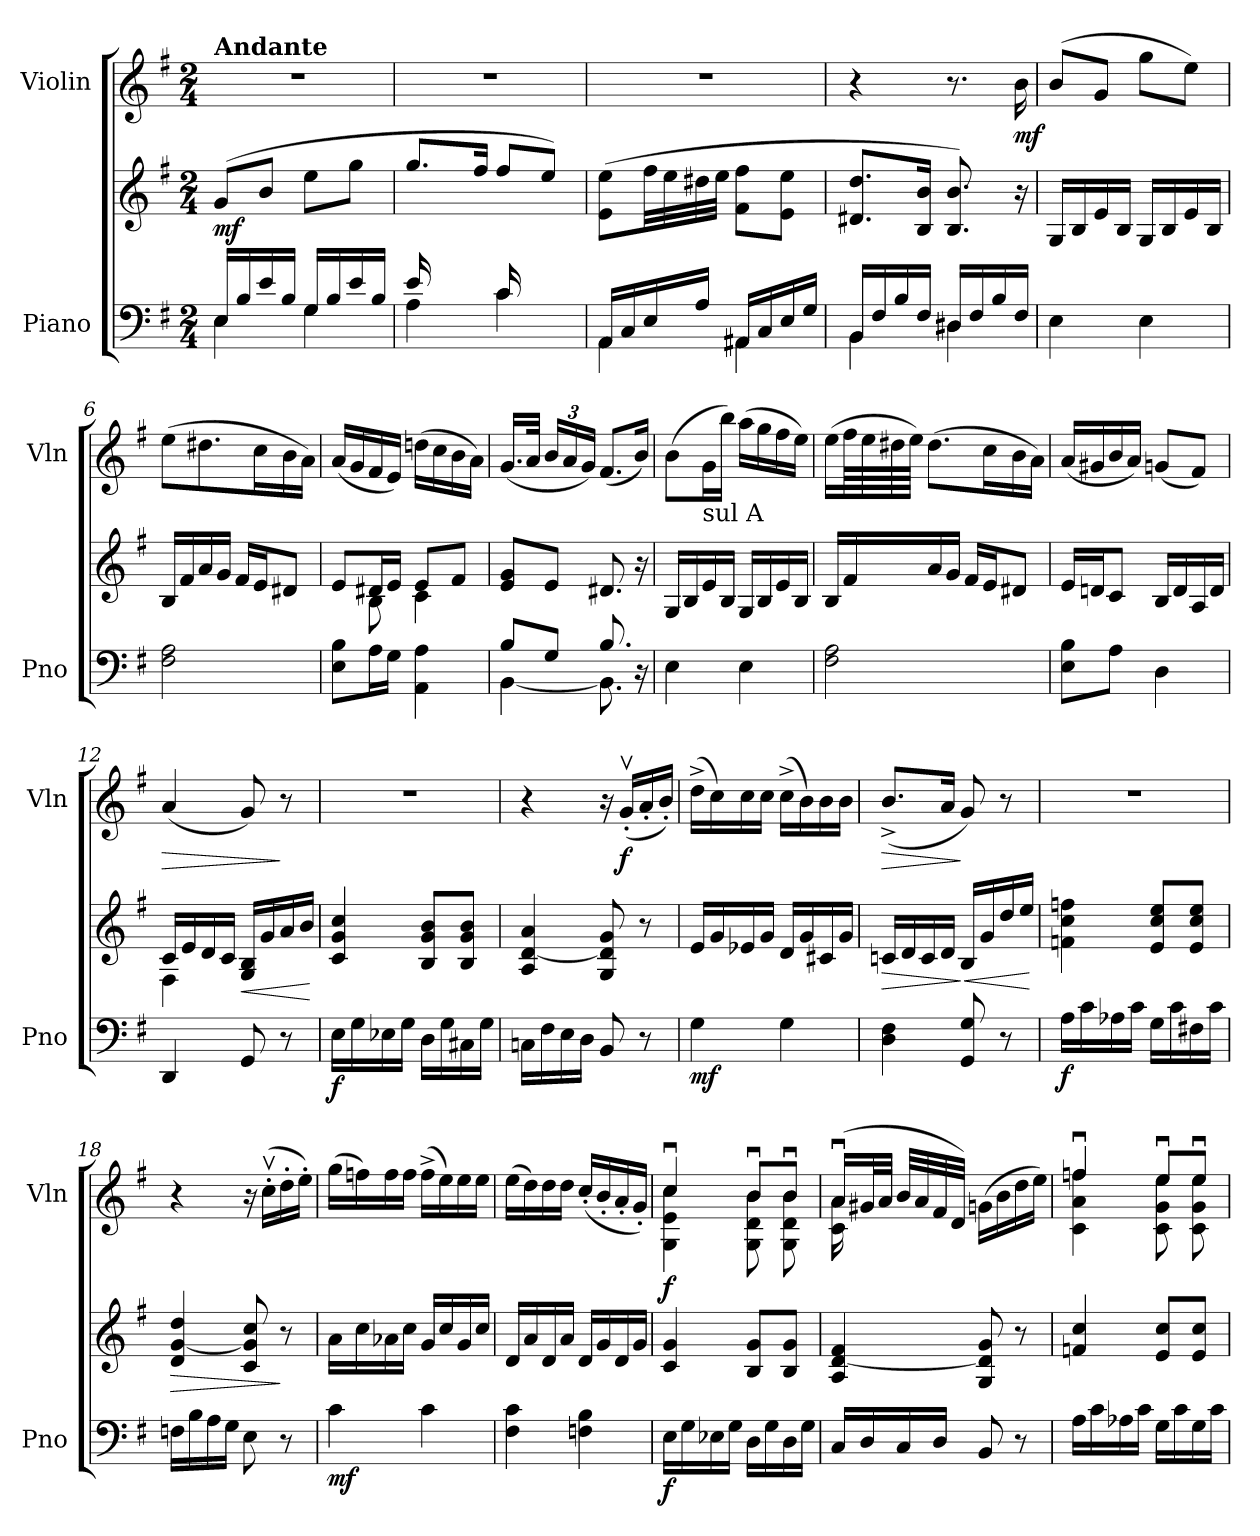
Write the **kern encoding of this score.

**kern	**kern	**dynam	**kern	**dynam
*part2	*part2	*part2	*part1	*part1
*staff3	*staff2	*staff2/3	*staff1	*staff1
*I"Piano	*	*	*I"Violin	*
*I'Pno	*	*	*I'Vln	*
*	*	*	*stria5	*
*clefF4	*clefG2	*	*clefG2	*
*k[f#]	*k[f#]	*	*k[f#]	*
*M2/4	*M2/4	*	*M2/4	*
=1	=1	=1	=1	=1
*^	*	*	*	*
!	!	!	!	!LO:TX:a:B:t=Andante	!
!	!	!	!LO:DY:b	!	!
16E/LL	4E\	(8g/L	mf	2r	.
16B/	.	.	.	.	.
16e/	.	8b/J	.	.	.
16B/JJ	.	.	.	.	.
16G/LL	4G\	8ee\L	.	.	.
16B/	.	.	.	.	.
16e/	.	8gg\J	.	.	.
16B/JJ	.	.	.	.	.
=2	=2	=2	=2	=2	=2
*	*^	*^	*	*	*
16e/LL	2ryy	4A\	8.gg/L	16ryy	.	2r	.
8.ryy	.	.	.	16e\	.	.	.
.	.	.	.	16a\	.	.	.
.	.	.	16ff#/Jk	16e\JJ	.	.	.
16c/LL	.	4c\	8ff#/L	16ryy	.	.	.
8.ryy	.	.	.	16e\	.	.	.
.	.	.	8ee/J)	16a\	.	.	.
.	.	.	.	16e\JJ	.	.	.
*	*v	*v	*	*	*	*	*
*	*	*v	*v	*	*	*
=3	=3	=3	=3	=3	=3
16AA/LL	4AA\	(8e\ 8ee\L	.	2r	.
16C/	.	.	.	.	.
16E/	.	32ff#\LL	.	.	.
.	.	32ee\	.	.	.
16A/JJ	.	32dd#X\	.	.	.
.	.	32ee\JJJ	.	.	.
16AA#X/LL	4AA#\	8f#\ 8ff#\L	.	.	.
16C/	.	.	.	.	.
16E/	.	8e\ 8ee\J	.	.	.
16G/JJ	.	.	.	.	.
=4	=4	=4	=4	=4	=4
16BB/LL	4BB\	8.d#X/ 8.dd/L	.	4r	.
16F#/	.	.	.	.	.
16B/	.	.	.	.	.
16F#/JJ	.	16B/ 16b/Jk	.	.	.
16D#X/LL	4D#\	8.B/ 8.b/)	.	8.r	.
16F#/	.	.	.	.	.
16B/	.	.	.	.	.
!	!	!	!	!	!LO:DY:b
16F#/JJ	.	16r	.	16b\	mf
*v	*v	*	*	*	*
=5	=5	=5	=5	=5
4E\	16G/LL	.	(8b/L	.
.	16B/	.	.	.
.	16e/	.	8g/J	.
.	16B/JJ	.	.	.
4E\	16G/LL	.	8gg\L	.
.	16B/	.	.	.
.	16e/	.	8ee\J)	.
.	16B/JJ	.	.	.
!!LO:LB:g=z
=6	=6	=6	=6	=6
2F#\ 2A\	16B/LL	.	(8ee\L	.
.	16f#/	.	.	.
.	16a/	.	8.dd#X\	.
.	16g/JJ	.	.	.
.	16f#/LL	.	.	.
.	16e/J	.	16cc\L	.
.	8d#X/J	.	16b\	.
.	.	.	16a\JJ)	.
=7	=7	=7	=7	=7
*	*^	*	*	*
8E\ 8B\L	8e/L	8ryy	.	(16a/LL	.
.	.	.	.	16g/	.
16A\L	16d#X/L	8B\	.	16f#/	.
16G\JJ	16e/JJ	.	.	16e/JJ)	.
4AA\ 4A\	8e/L	4c\	.	(16ddn\LL	.
.	.	.	.	16cc\	.
.	8f#/J	.	.	16b\	.
.	.	.	.	16a\JJ)	.
*	*v	*v	*	*	*
=8	=8	=8	=8	=8
*^	*	*	*	*
8B/L	[4BB\	8e/ 8g/L	.	(16.g/LL	.
.	.	.	.	32a/JJk	.
*	*	*	*	*Xbrackettup	*
8G/J	.	8e/J	.	24b/LL	.
.	.	.	.	24a/	.
.	.	.	.	24g/JJ)	.
8.B/	8.BB\]	8.d#X/	.	(8.f#/L	.
16r	16ryy	16r	.	16b/Jk)	.
*v	*v	*	*	*	*
=9	=9	=9	=9	=9
4E\	16G/LL	.	(8b\L	.
.	16B/	.	.	.
!	!	!	!LO:TX:b:t=sul A	!
.	16e/	.	16g\L	.
.	16B/JJ	.	16bb\JJ)	.
4E\	16G/LL	.	(16aa\LL	.
.	16B/	.	16gg\	.
.	16e/	.	16ff#\	.
.	16B/JJ	.	16ee\JJ)	.
=10	=10	=10	=10	=10
2F#\ 2A\	16B/LL	.	(16ee\LL	.
.	16f#/	.	64ff#\LL	.
.	.	.	64ee\	.
.	.	.	64dd#X\	.
.	.	.	64ee\JJJJ)	.
.	16a/	.	(8.dd#\L	.
.	16g/JJ	.	.	.
.	16f#/LL	.	.	.
.	16e/J	.	16cc\L	.
.	8d#X/J	.	16b\	.
.	.	.	16a\JJ)	.
=11	=11	=11	=11	=11
8E\ 8B\L	16e/LL	.	(16a/LL	.
.	16dn/J	.	16g#X/	.
8A\J	8c/J	.	16b/	.
.	.	.	16a/JJ)	.
4D\	16B/LL	.	(8gn/L	.
.	16d/	.	.	.
.	16A/	.	8f#/J)	.
.	16d/JJ	.	.	.
!!LO:LB:g=z
=12	=12	=12	=12	=12
*	*^	*	*	*
!	!	!	!	!	!LO:HP:b
4DD/	16c/LL	4F#\	.	(4a/	>
.	16e/	.	.	.	.
.	16d/	.	.	.	.
.	16c/JJ	.	.	.	.
!	!	!	!LO:HP:b	!	!
8GG/	16G/ 16B/LL	4ryy	<	8g/)	.
.	16g/	.	.	.	.
8r	16a/	.	.	8r	]
.	16b/JJ	.	.	.	.
*	*v	*v	*	*	*
.	.	[	.	.
=13	=13	=13	=13	=13
!	!	!LO:DY:b=2	!	!
16E\LL	4c/ 4g/ 4cc/	f	2r	.
16G\	.	.	.	.
16E-X\	.	.	.	.
16G\JJ	.	.	.	.
16D\LL	8B/ 8g/ 8b/L	.	.	.
16G\	.	.	.	.
16C#X\	8B/ 8g/ 8b/J	.	.	.
16G\JJ	.	.	.	.
=14	=14	=14	=14	=14
16Cn\LL	4A/ [4d/ 4a/	.	4r	.
16F#\	.	.	.	.
16E\	.	.	.	.
16D\JJ	.	.	.	.
8BB/	8G/ 8d/] 8g/	.	16r	.
!	!	!	!	!LO:DY:b
.	.	.	(16g'v/LL	f
8r	8r	.	16a'/	.
.	.	.	16b'/JJ)	.
=15	=15	=15	=15	=15
!	!	!LO:DY:b=2	!	!
4G\	16e/LL	mf	(16dd^\LL	.
.	16g/	.	16cc\)	.
.	16e-X/	.	16cc\	.
.	16g/JJ	.	16cc\JJ	.
4G\	16d/LL	.	(16cc^\LL	.
.	16g/	.	16b\)	.
.	16c#X/	.	16b\	.
.	16g/JJ	.	16b\JJ	.
=16	=16	=16	=16	=16
!	!	!LO:HP:b	!	!LO:HP:b
4D\ 4F#\	16cn/LL	>	(8.b^/L	>
.	16d/	.	.	.
.	16c/	.	.	.
.	16d/JJ	.	16a/Jk	.
!	!	!LO:HP:n=1:b	!	!
8GG/ 8G/	16B/LL	] <	8g/)	]
.	16g/	.	.	.
8r	16dd/	.	8r	.
.	16ee/JJ	.	.	.
.	.	[	.	.
=17	=17	=17	=17	=17
!	!	!LO:DY:b=2	!	!
16A\LL	4fn\ 4cc\ 4ffn\	f	2r	.
16c\	.	.	.	.
16A-X\	.	.	.	.
16c\JJ	.	.	.	.
16G\LL	8e/ 8cc/ 8ee/L	.	.	.
16c\	.	.	.	.
16F#X\	8e/ 8cc/ 8ee/J	.	.	.
16c\JJ	.	.	.	.
!!LO:PB:g=z
=18	=18	=18	=18	=18
!	!	!LO:HP:b	!	!
16Fn\LL	4d/ [4g/ 4dd/	>	4r	.
16B\	.	.	.	.
16A\	.	.	.	.
16G\JJ	.	.	.	.
8E\	8c/ 8g/] 8cc/	.	16r	.
.	.	.	(16cc'v\LL	.
8r	8r	]	16dd'\	.
.	.	.	16ee'\JJ)	.
=19	=19	=19	=19	=19
!	!	!LO:DY:b=2	!	!
4c\	16a\LL	mf	(16gg\LL	.
.	16cc\	.	16ffn\)	.
.	16a-X\	.	16ff\	.
.	16cc\JJ	.	16ff\JJ	.
4c\	16g/LL	.	(16ff^\LL	.
.	16cc/	.	16ee\)	.
.	16g/	.	16ee\	.
.	16cc/JJ	.	16ee\JJ	.
=20	=20	=20	=20	=20
4F#\ 4c\	16d/LL	.	(16ee\LL	.
.	16a/	.	16dd\)	.
.	16d/	.	16dd\	.
.	16a/JJ	.	16dd\JJ	.
4Fn\ 4B\	16d/LL	.	(16cc'/LL	.
.	16g/	.	16b'/	.
.	16d/	.	16a'/	.
.	16g/JJ	.	16g'/JJ)	.
=21	=21	=21	=21	=21
*	*	*	*^	*
!	!	!LO:DY:b=2	!	!	!LO:DY:b
16E\LL	4c/ 4g/	f	4ccu/	4G!\ 4e!\ 4cc!\	f
16G\	.	.	.	.	.
16E-X\	.	.	.	.	.
16G\JJ	.	.	.	.	.
16D\LL	8B/ 8g/L	.	8bu/L	8G!\ 8d!\ 8b!\	.
16G\	.	.	.	.	.
16D\	8B/ 8g/J	.	8bu/J	8G!\ 8d!\ 8b!\	.
16G\JJ	.	.	.	.	.
!!LO:LB:g=z	!!
=22	=22	=22	=22	=22	=22
16C/LL	4A/ [4d/ 4f#/	.	(16au/LL	16c!\ 16a!\	.
16D/	.	.	32g#X/L	16ryy	.
.	.	.	32a/JJJ	.	.
16C/	.	.	32b/LLL	8ryy	.
.	.	.	32a/	.	.
16D/JJ	.	.	32f#/	.	.
.	.	.	32d/JJJ)	.	.
8BB/	8G/ 8d/] 8g/	.	(16gn\LL	4ryy	.
.	.	.	16b\	.	.
8r	8r	.	16dd\	.	.
.	.	.	16ee\JJ)	.	.
=23	=23	=23	=23	=23	=23
16A\LL	4fn/ 4cc/	.	4ffnu/	4c!\ 4a!\ 4ff!\	.
16c\	.	.	.	.	.
16A-X\	.	.	.	.	.
16c\JJ	.	.	.	.	.
16G\LL	8e/ 8cc/L	.	8eeu/L	8c!\ 8g!\ 8ee!\	.
16c\	.	.	.	.	.
16G\	8e/ 8cc/J	.	8eeu/J	8c!\ 8g!\ 8ee!\	.
16c\JJ	.	.	.	.	.
*	*	*	*v	*v	*
=	=	=	=	=
*-	*-	*-	*-	*-
